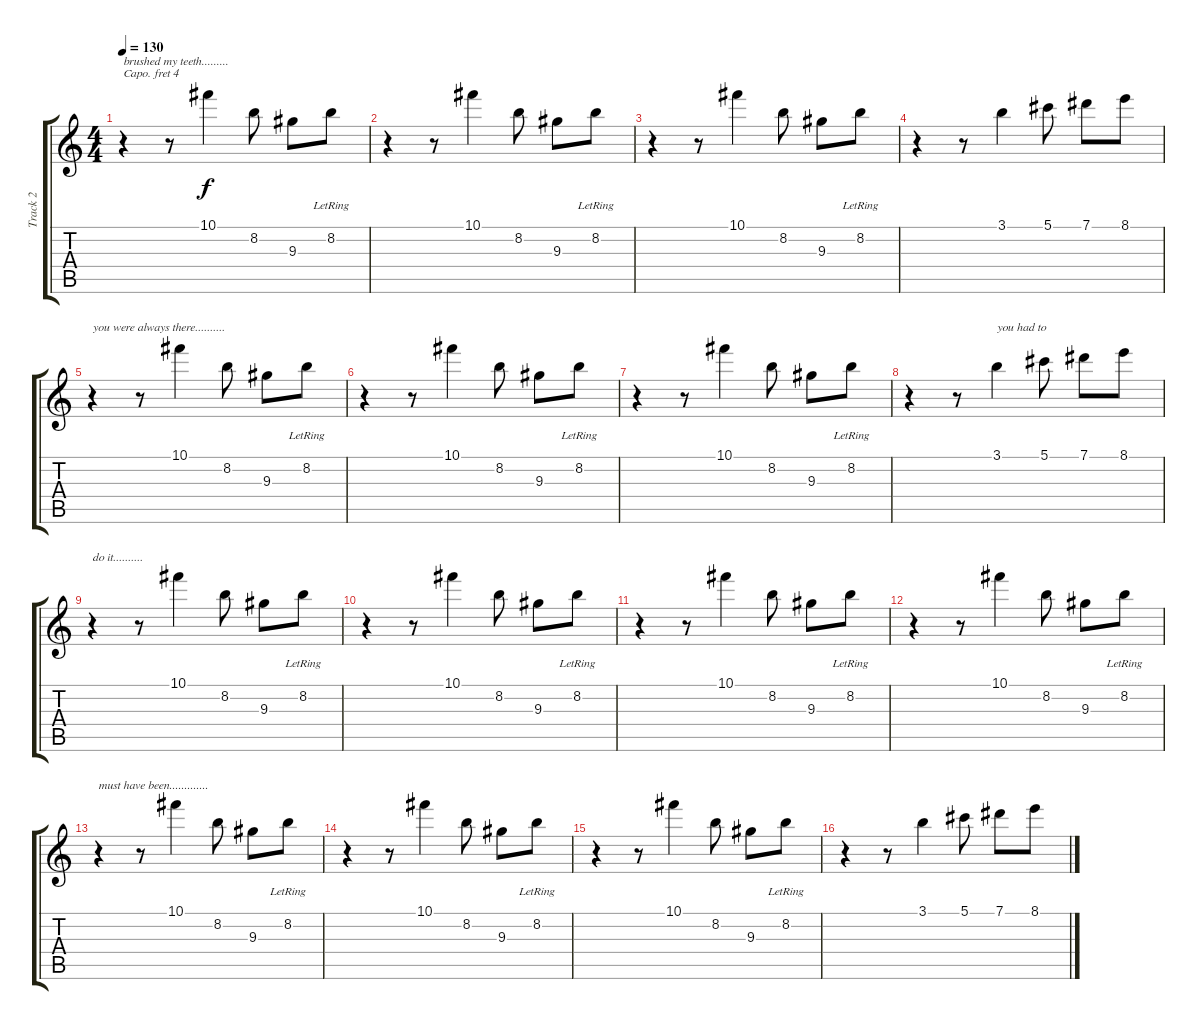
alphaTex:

\track ("Track 2" "Track 2") {instrument acousticguitarsteel}
\staff {score tabs}
\capo 4
\tuning (E4 B3 G3 D3 A2 E2) {hide}
\ts (4 4)
\tempo 130
\clef g2
\ks c
r.4{txt "brushed my teeth........." dy f} r.8 10.1.4 8.2.8 9.3.8 8.2{lr}.8 |
r.4 r.8 10.1.4 8.2.8 9.3.8 8.2{lr}.8 |
r.4 r.8 10.1.4 8.2.8 9.3.8 8.2{lr}.8 |
r.4 r.8 3.1.4 5.1.8 7.1.8 8.1.8 |
r.4{txt "you were always there.........."} r.8 10.1.4 8.2.8 9.3.8 8.2{lr}.8 |
r.4 r.8 10.1.4 8.2.8 9.3.8 8.2{lr}.8 |
r.4 r.8 10.1.4 8.2.8 9.3.8 8.2{lr}.8 |
r.4 r.8 3.1.4{txt "you had to"} 5.1.8 7.1.8 8.1.8 |
r.4{txt "do it.........."} r.8 10.1.4 8.2.8 9.3.8 8.2{lr}.8 |
r.4 r.8 10.1.4 8.2.8 9.3.8 8.2{lr}.8 |
r.4 r.8 10.1.4 8.2.8 9.3.8 8.2{lr}.8 |
r.4 r.8 10.1.4 8.2.8 9.3.8 8.2{lr}.8 |
r.4{txt "must have been............."} r.8 10.1.4 8.2.8 9.3.8 8.2{lr}.8 |
r.4 r.8 10.1.4 8.2.8 9.3.8 8.2{lr}.8 |
r.4 r.8 10.1.4 8.2.8 9.3.8 8.2{lr}.8 |
r.4 r.8 3.1.4 5.1.8 7.1.8 8.1.8
